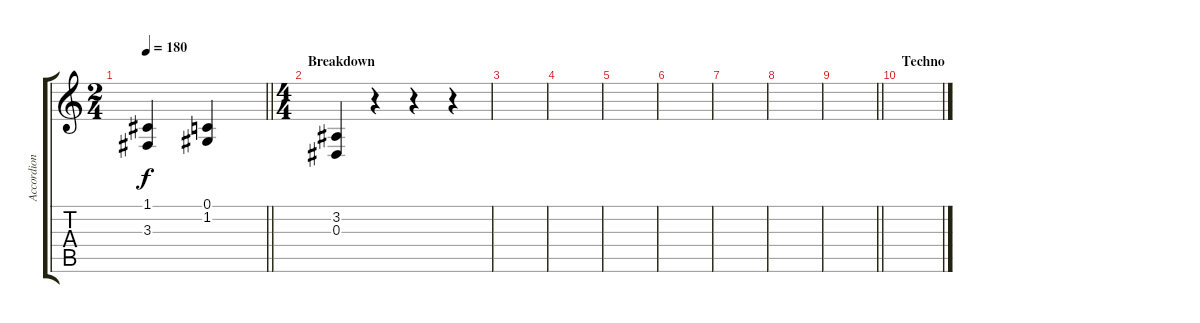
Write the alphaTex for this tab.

\track ("Accordion" "Accordion") {instrument accordion}
\staff {score tabs}
\tuning (C4 G3 Eb3 Bb2 F2 C2) {hide}
\ts (2 4)
\tempo 180
\clef g2
\barLineRight lightlight
\ks c
(1.1 3.3).4{dy f} (0.1 1.2).4 |
\ts (4 4)
\section ("" "Breakdown")
(3.2 0.3).4 r.4 r.4 r.4 |
|
|
|
|
|
|
\barLineRight lightlight
|
\section ("" "Techno")
